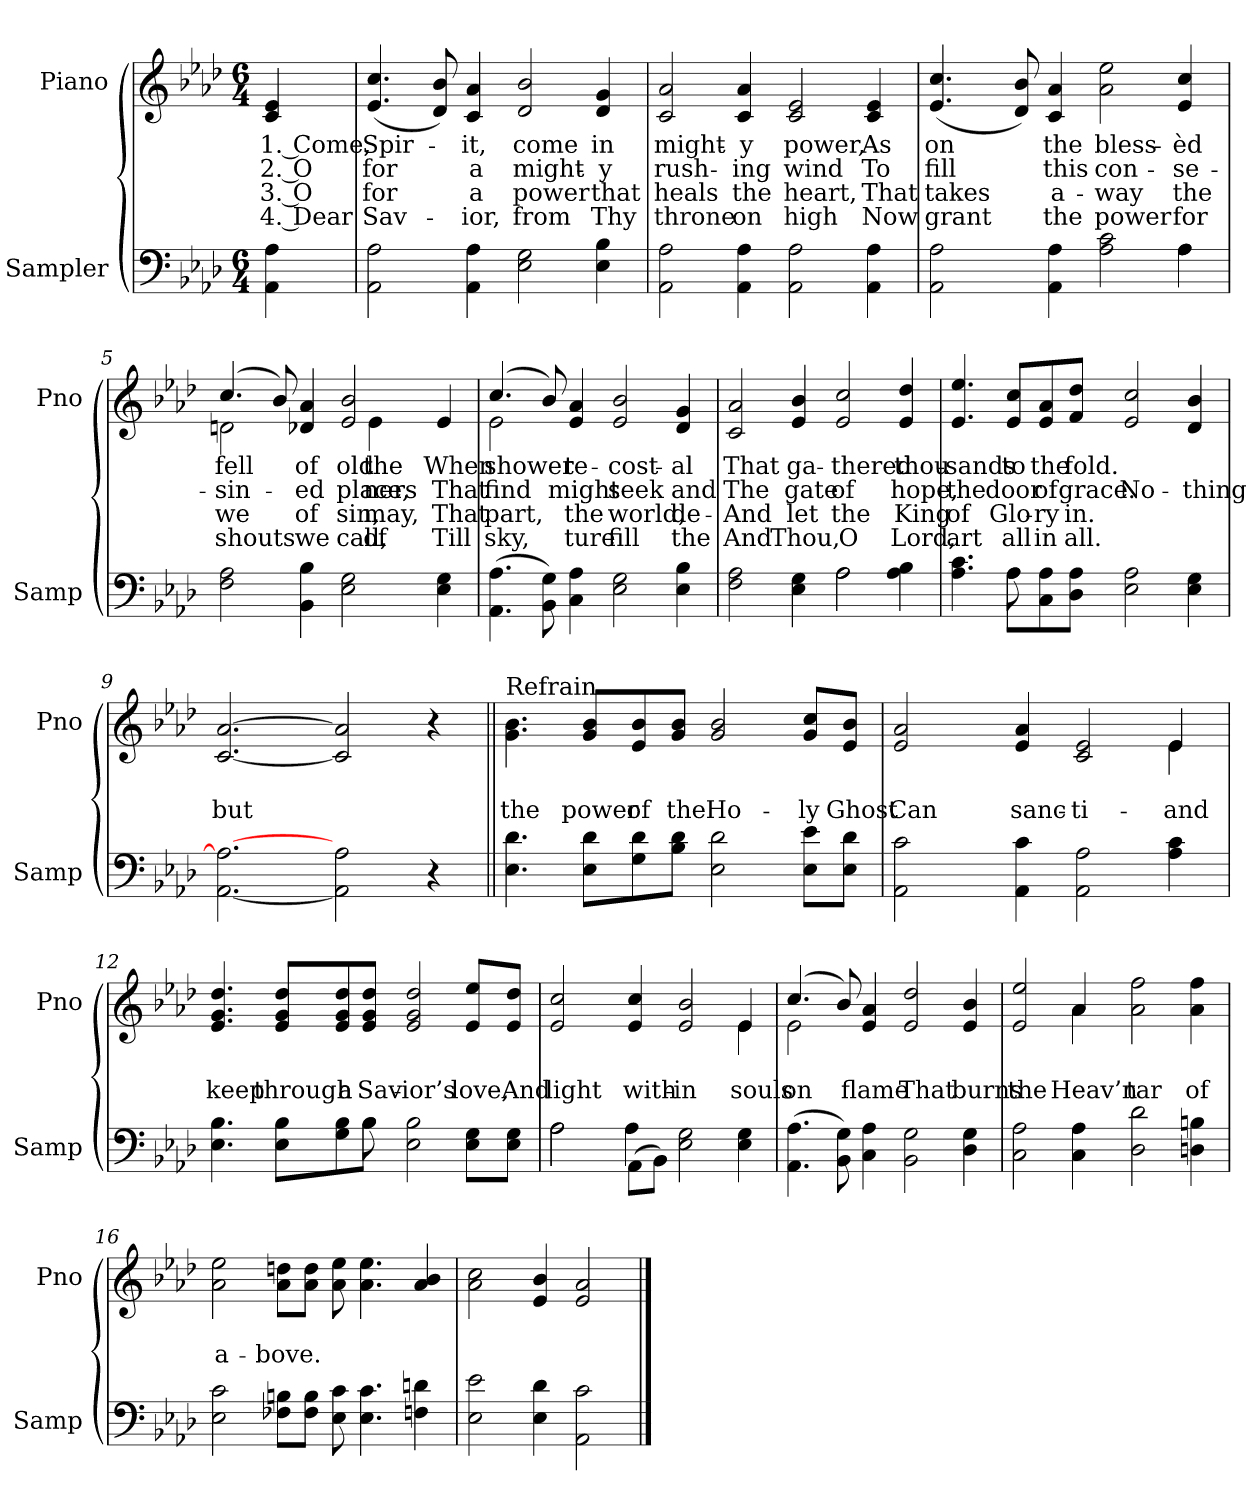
**kern	**kern	**text	**text	**text	**text
*part2	*part1	*part1	*part1	*part1	*part1
*staff2	*staff1	*staff1	*staff1	*staff1	*staff1
*I"Sampler	*I"Piano	*	*	*	*
*I'Samp	*I'Pno	*	*	*	*
*clefF4	*clefG2	*	*	*	*
*k[b-e-a-d-]	*k[b-e-a-d-]	*	*	*	*
*A-:	*A-:	*	*	*	*
*M6/4	*M6/4	*	*	*	*
=1	=1	=1	=1	=1	=1
4AA- 4A-	4c 4e-	1. Come,	2. O	3. O	4. Dear
=2	=2	=2	=2	=2	=2
2AA- 2A-	(4.e- 4.cc	Spir-	for	for	Sav-
.	8d- 8b-)	.	.	.	.
4AA- 4A-	4c 4a-	-it,	a	a	-ior,
2E- 2G	2d- 2b-	come	might-	power	from
4E- 4B-	4d- 4g	in	-y	that	Thy
=3	=3	=3	=3	=3	=3
2AA- 2A-	2c 2a-	might-	rush-	heals	throne
4AA- 4A-	4c 4a-	-y	-ing	the	on
2AA- 2A-	2c 2e-	power,	wind	heart,	high
4AA- 4A-	4c 4e-	As	To	That	Now
=4	=4	=4	=4	=4	=4
*^	*	*	*	*	*
2AA- 2A-	4ryy	(4.e- 4.cc	on	fill	takes	grant
*v	*v	*	*	*	*	*
.	8d- 8b-)	.	.	.	.
4AA- 4A-	4c 4a-	the	this	a-	the
2A- 2c	2a- 2ee-	bless-	con-	-way	power
*^	*	*	*	*	*
4A-\	4A-	4e- 4cc	-èd	-se-	the	for
*v	*v	*	*	*	*	*
=5	=5	=5	=5	=5	=5
*	*^	*	*	*	*
2F 2A-	(4.cc/	2dn	fell	sin-	we	shouts
.	8b-/)	.	.	.	.	.
4BB- 4B-	4d- 4a-	4.ryy	of	-ed	of	we
2E- 2G	2e- 2b-	.	old	place,	sin,	call,
.	.	4e-	the	-ners	may,	of
.	.	4.ryy	.	.	.	.
4E- 4G	4e-/	.	When	That	That	Till
=6	=6	=6	=6	=6	=6	=6
(4.AA- 4.A-	(4.cc/	2e-	shower	find	-part,	sky,
8BB- 8G)	8b-/)	.	.	.	.	.
4C 4A-	4e- 4a-	1ryy	-te-	might	the	-ture
2E- 2G	2e- 2b-	.	-cost-	seek	world,	fill
4E- 4B-	4d- 4g	.	-al	and	de-	the
*	*v	*v	*	*	*	*
=7	=7	=7	=7	=7	=7
*^	*	*	*	*	*
2F 2A-	2.ryy	2c 2a-	That	The	And	And
4E- 4G	.	4e- 4b-	ga-	gate	let	Thou,
2A-\	2A-	2e- 2cc	-thered	of	the	O
4A- 4B-	4ryy	4e- 4dd-	thou-	hope,	King	Lord,
=8	=8	=8	=8	=8	=8	=8
4.A- 4.c	4.ryy	4.e- 4.ee-	-sands	the	of	art
8A-\L	8A-	8e-/ 8cc/L	to	door	Glo-	all
8C\ 8A-\	1ryy	8e-/ 8a-/	the	of	-ry	in
8D-\ 8A-\J	.	8f/ 8dd-/J	fold.	grace.	in.	all.
2E- 2A-	.	2e- 2cc	.	No-	.	.
4E- 4G	.	4d- 4b-	.	-thing	.	.
*v	*v	*	*	*	*	*
=9	=9	=9	=9	=9	=9
[2.AA- 2.A-_	[2.c [2.a-	.	but	.	.
2AA-] 2A-	2c] 2a-]	.	.	.	.
4r	4r	.	.	.	.
=10||	=10||	=10||	=10||	=10||	=10||
!	!LO:TX:t=Refrain	!	!	!	!
4.E- 4.d-	4.g\ 4.b-\	.	the	.	.
8E-\ 8d-\L	8g/ 8b-/L	.	power	.	.
8G\ 8d-\	8e-/ 8b-/	.	of	.	.
8B-\ 8d-\J	8g/ 8b-/J	.	the	.	.
2E- 2d-	2g 2b-	.	Ho-	.	.
8E-\ 8e-\L	8g/ 8cc/L	.	-ly	.	.
8E-\ 8d-\J	8e-/ 8b-/J	.	Ghost	.	.
=11	=11	=11	=11	=11	=11
*	*^	*	*	*	*
2AA- 2c	2e- 2a-	4ryy	.	Can	.	.
*	*v	*v	*	*	*	*
4AA- 4c	4e- 4a-	.	sanc-	.	.
2AA- 2A-	2c 2e-	.	-ti-	.	.
*	*^	*	*	*	*
4A- 4c	4e-/	4e-	.	and	.	.
*	*v	*v	*	*	*	*
=12	=12	=12	=12	=12	=12
*^	*	*	*	*	*
4.E- 4.B-	8ryy	4.e- 4.g 4.dd-	.	keep	.	.
*v	*v	*	*	*	*	*
8E-\ 8B-\L	8e-/ 8g/ 8dd-/L	.	through	.	.
8G\ 8B-\	8e-/ 8g/ 8dd-/	.	a	.	.
*^	*	*	*	*	*
8B-\J	8B-	8e-/ 8g/ 8dd-/J	.	Sav-	.	.
2E- 2B-	2.ryy	2e- 2g 2dd-	.	-ior’s	.	.
8E-\ 8G\L	.	8e-/ 8ee-/L	.	love,	.	.
8E-\ 8G\J	.	8e-/ 8dd-/J	.	And	.	.
=13	=13	=13	=13	=13	=13	=13
*	*	*^	*	*	*	*
2A-\	2A-	2e- 2cc	4ryy	.	light	.	.
*	*	*v	*v	*	*	*	*
(8AA-\L	4A-	4e- 4cc	.	with-	.	.
8BB-\J)	.	.	.	.	.	.
2E- 2G	2.ryy	2e- 2b-	.	-in	.	.
*	*	*^	*	*	*	*
4E- 4G	.	4e-/	4e-	.	souls	.	.
*v	*v	*	*	*	*	*	*
=14	=14	=14	=14	=14	=14	=14
(4.AA- 4.A-	(4.cc/	2e-	.	on	.	.
8BB- 8G)	8b-/)	.	.	.	.	.
4C 4A-	4e- 4a-	1ryy	.	flame	.	.
2BB- 2G	2e- 2dd-	.	.	That	.	.
4D- 4G	4e- 4b-	.	.	burns	.	.
=15	=15	=15	=15	=15	=15	=15
2C 2A-	2e- 2ee-	2ryy	.	the	.	.
4C 4A-	4a-/	4a-	.	Heav’n	.	.
2D- 2d-	2a- 2ff	2.ryy	.	-tar	.	.
4Dn 4Bn	4a- 4ff	.	.	of	.	.
*	*v	*v	*	*	*	*
=16	=16	=16	=16	=16	=16
2E- 2c	2a- 2ee-	.	a-	.	.
8F-X\ 8Bn\L	8a-\ 8ddn\L	.	-bove.	.	.
8F-\ 8B\J	8a-\ 8dd\J	.	.	.	.
8E- 8c	8a- 8ee-	.	.	.	.
4.E- 4.c	4.a- 4.ee-	.	.	.	.
4Fn 4dn	4a- 4b-	.	.	.	.
=17	=17	=17	=17	=17	=17
2E- 2e-	2a- 2cc	.	.	.	.
4E- 4d-	4e- 4b-	.	.	.	.
2AA- 2c	2e- 2a-	.	.	.	.
==	==	==	==	==	==
*-	*-	*-	*-	*-	*-
